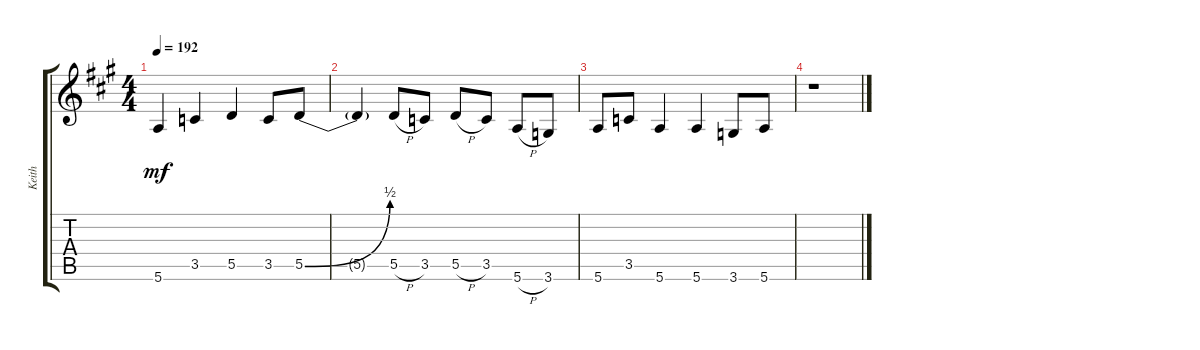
\track ("Keith" "Keith") {instrument distortionguitar}
\staff {score tabs}
\tuning (E4 B3 G3 D3 A2 E2) {hide}
\ts (4 4)
\tempo 192
\clef g2
\ks a
5.6.4{dy mf} 3.5.4 5.5.4 3.5.8 5.5{be (bend 0 0 60 2)}.8 |
5.5{t}.4 5.5{h}.8 3.5.8 5.5{h}.8 3.5.8 5.6{h}.8 3.6.8 |
5.6.8 3.5.8 5.6.4 5.6.4 3.6.8 5.6.8 |
r.1
